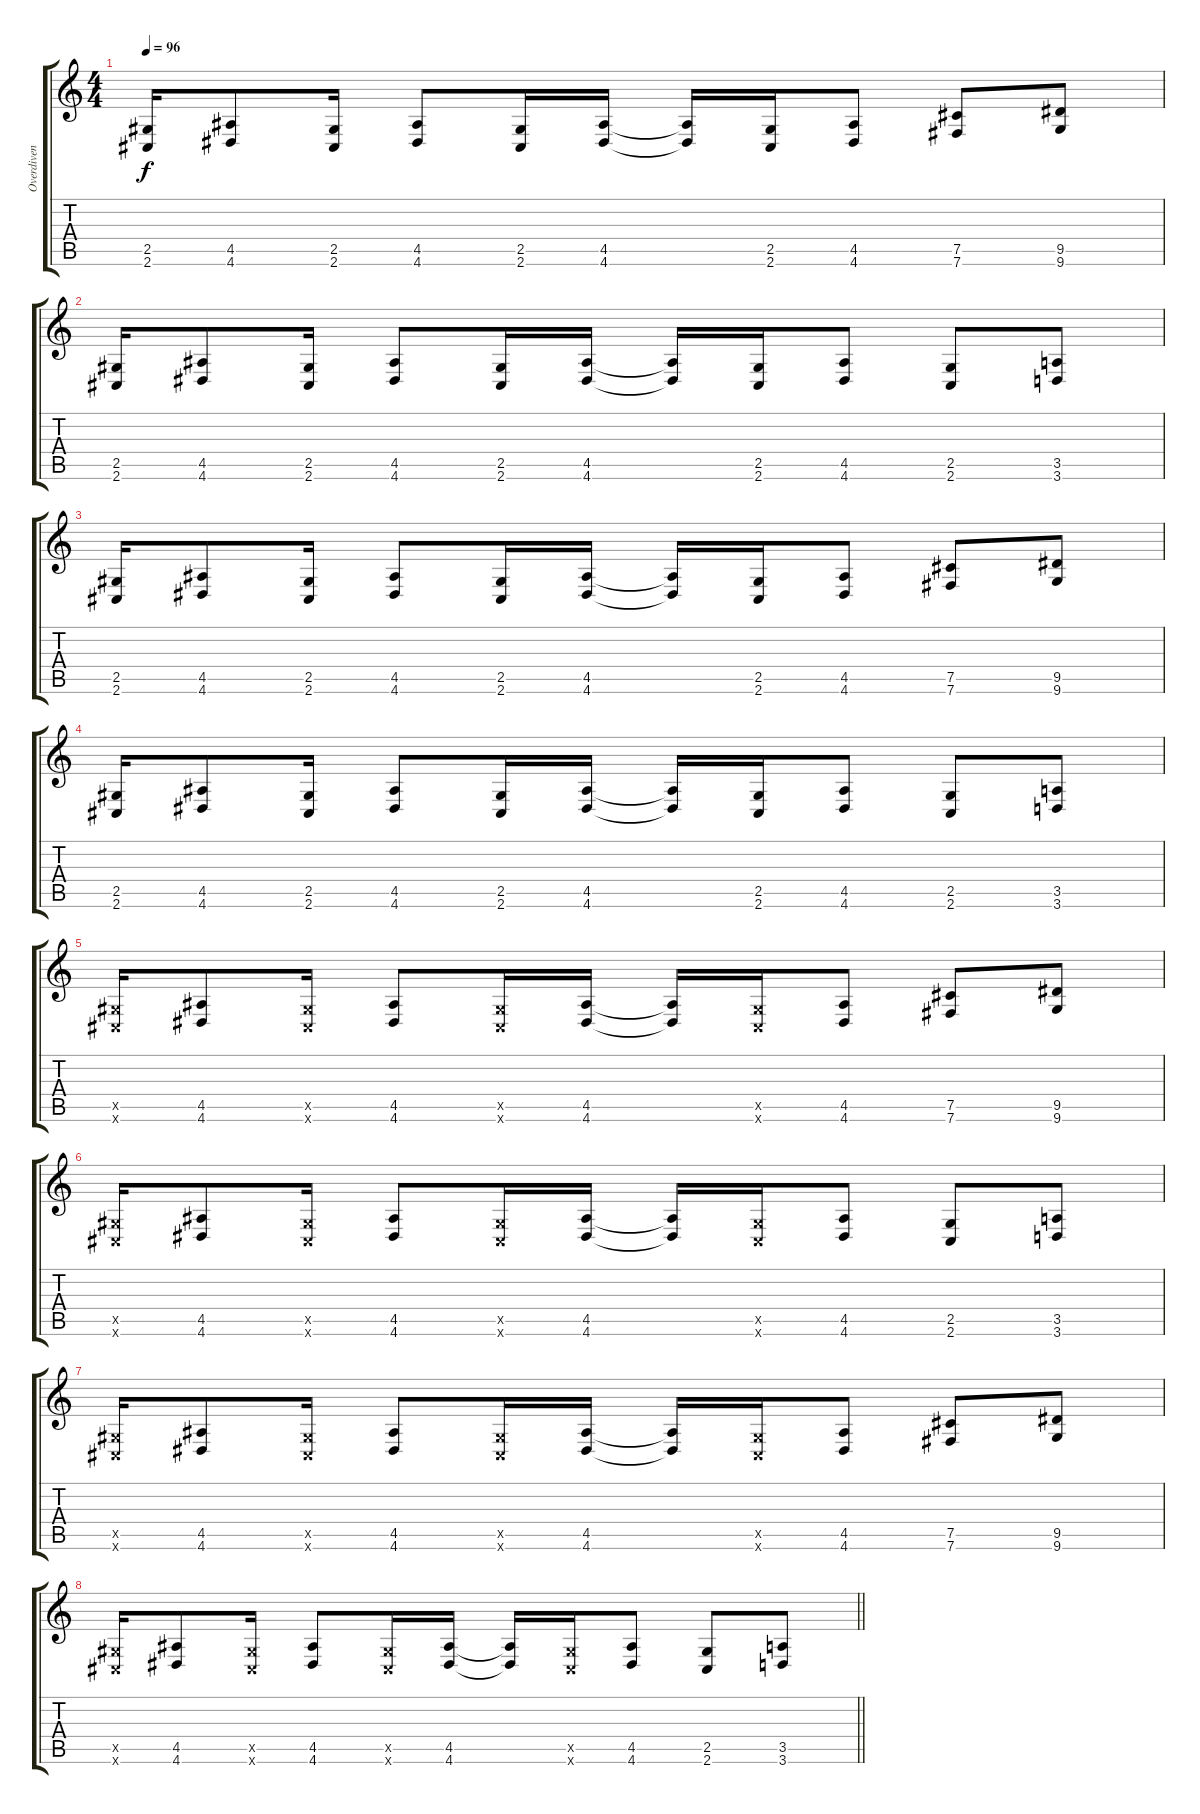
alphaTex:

\track ("Overdiven Guitar" "Overdiven ") {instrument overdrivenguitar}
\staff {score tabs}
\tuning (Db4 Ab3 E3 B2 Gb2 B1) {hide}
\ts (4 4)
\tempo 96
\clef g2
\ks c
(2.5 2.6).16{dy f} (4.5 4.6).8 (2.5 2.6).16 (4.5 4.6).8 (2.5 2.6).16 (4.5 4.6).16 (4.5{t} 4.6{t}).16 (2.5 2.6).16 (4.5 4.6).8 (7.5 7.6).8 (9.5 9.6).8 |
(2.5 2.6).16 (4.5 4.6).8 (2.5 2.6).16 (4.5 4.6).8 (2.5 2.6).16 (4.5 4.6).16 (4.5{t} 4.6{t}).16 (2.5 2.6).16 (4.5 4.6).8 (2.5 2.6).8 (3.5 3.6).8 |
(2.5 2.6).16 (4.5 4.6).8 (2.5 2.6).16 (4.5 4.6).8 (2.5 2.6).16 (4.5 4.6).16 (4.5{t} 4.6{t}).16 (2.5 2.6).16 (4.5 4.6).8 (7.5 7.6).8 (9.5 9.6).8 |
(2.5 2.6).16 (4.5 4.6).8 (2.5 2.6).16 (4.5 4.6).8 (2.5 2.6).16 (4.5 4.6).16 (4.5{t} 4.6{t}).16 (2.5 2.6).16 (4.5 4.6).8 (2.5 2.6).8 (3.5 3.6).8 |
(2.5{x} 2.6{x}).16 (4.5 4.6).8 (2.5{x} 2.6{x}).16 (4.5 4.6).8 (2.5{x} 2.6{x}).16 (4.5 4.6).16 (4.5{t} 4.6{t}).16 (2.5{x} 2.6{x}).16 (4.5 4.6).8 (7.5 7.6).8 (9.5 9.6).8 |
(2.5{x} 2.6{x}).16 (4.5 4.6).8 (2.5{x} 2.6{x}).16 (4.5 4.6).8 (2.5{x} 2.6{x}).16 (4.5 4.6).16 (4.5{t} 4.6{t}).16 (2.5{x} 2.6{x}).16 (4.5 4.6).8 (2.5 2.6).8 (3.5 3.6).8 |
(2.5{x} 2.6{x}).16 (4.5 4.6).8 (2.5{x} 2.6{x}).16 (4.5 4.6).8 (2.5{x} 2.6{x}).16 (4.5 4.6).16 (4.5{t} 4.6{t}).16 (2.5{x} 2.6{x}).16 (4.5 4.6).8 (7.5 7.6).8 (9.5 9.6).8 |
\barLineRight lightlight
(2.5{x} 2.6{x}).16 (4.5 4.6).8 (2.5{x} 2.6{x}).16 (4.5 4.6).8 (2.5{x} 2.6{x}).16 (4.5 4.6).16 (4.5{t} 4.6{t}).16 (2.5{x} 2.6{x}).16 (4.5 4.6).8 (2.5 2.6).8 (3.5 3.6).8
